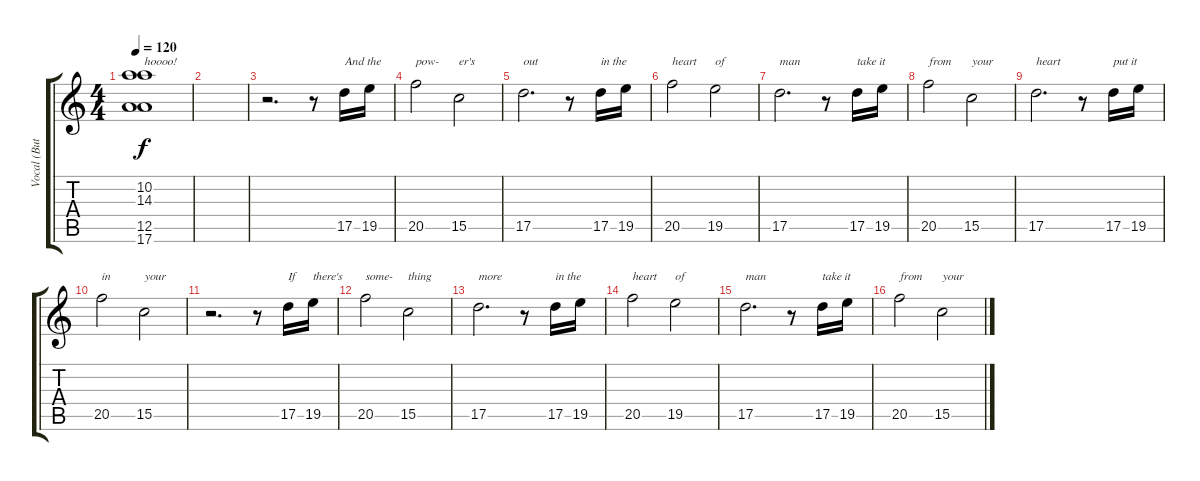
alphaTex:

\track ("Vocal (Butler)" "Vocal (But") {instrument distortionguitar}
\staff {score tabs}
\tuning (E4 B3 G3 D3 A2 E2) {hide}
\ts (4 4)
\tempo 120
\clef g2
\ks c
(10.2 14.3 12.5 17.6).1{txt "hoooo!" dy f} |
|
r.2{d} r.8 17.5.16{txt "And the"} 19.5.16 |
20.5.2{txt "pow-"} 15.5.2{txt "er's"} |
17.5.2{d txt "out"} r.8 17.5.16{txt "in the"} 19.5.16 |
20.5.2{txt "heart"} 19.5.2{txt "of"} |
17.5.2{d txt "man"} r.8 17.5.16{txt "take it"} 19.5.16 |
20.5.2{txt "from"} 15.5.2{txt "your"} |
17.5.2{d txt "heart"} r.8 17.5.16{txt "put it"} 19.5.16 |
20.5.2{txt "in "} 15.5.2{txt "your"} |
r.2{d} r.8 17.5.16{txt "If"} 19.5.16{txt "there's"} |
20.5.2{txt "some-"} 15.5.2{txt "thing"} |
17.5.2{d txt "more"} r.8 17.5.16{txt "in the"} 19.5.16 |
20.5.2{txt "heart"} 19.5.2{txt "of"} |
17.5.2{d txt "man"} r.8 17.5.16{txt "take it"} 19.5.16 |
20.5.2{txt "from"} 15.5.2{txt "your"}
